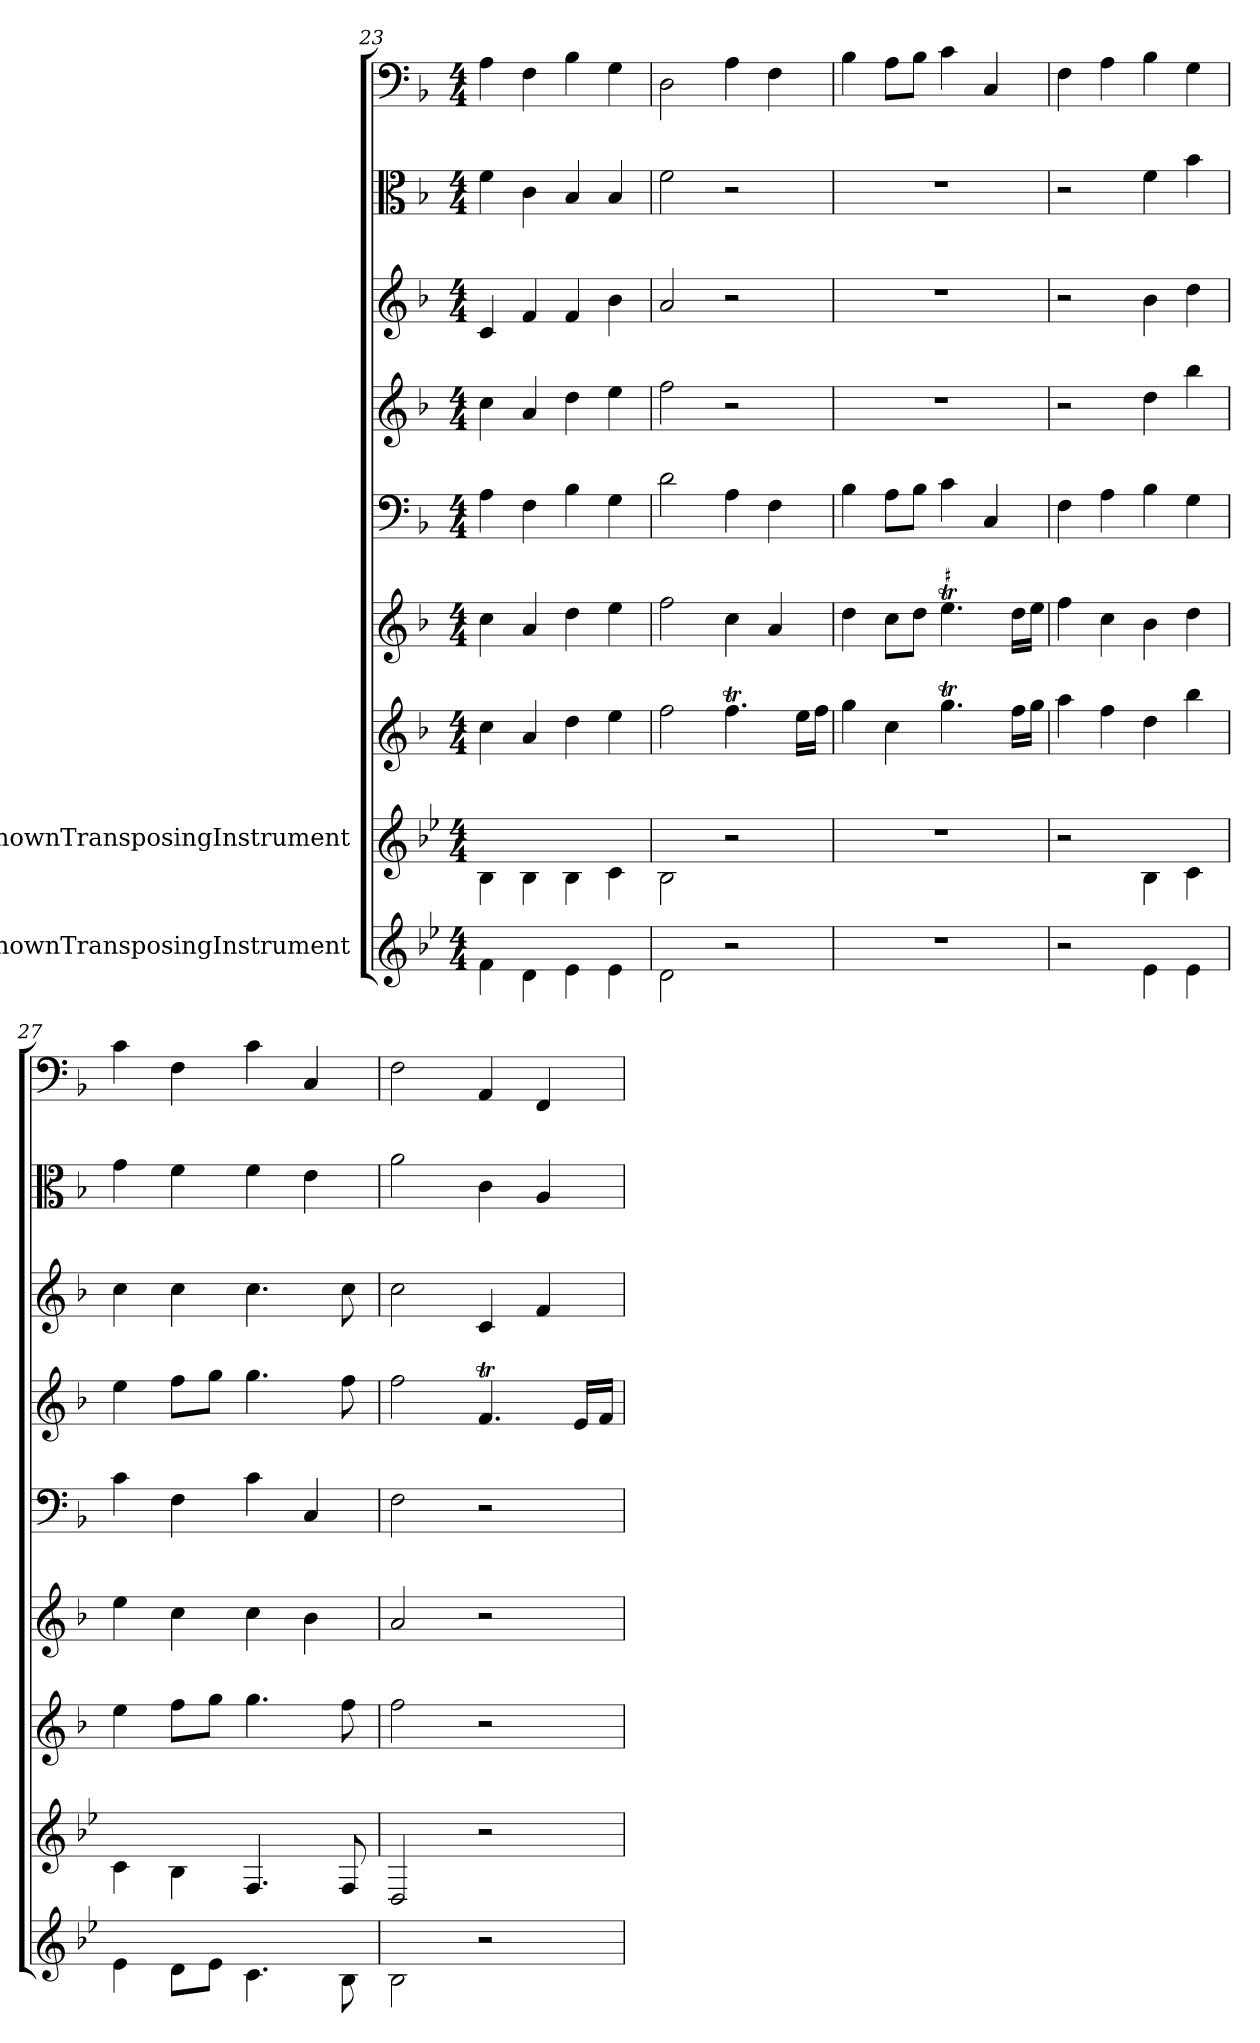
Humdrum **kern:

**kern	**kern	**kern	**kern	**kern	**kern	**kern	**kern	**kern
*part9	*part8	*part7	*part6	*part5	*part4	*part3	*part2	*part1
*staff9	*staff8	*staff7	*staff6	*staff5	*staff4	*staff3	*staff2	*staff1
*I"UnknownTransposingInstrument	*I"UnknownTransposingInstrument	*	*	*	*	*	*	*
*clefG2	*clefG2	*clefG2	*clefG2	*clefF4	*clefG2	*clefG2	*clefC3	*clefF4
*ITrd-4c-7	*ITrd-4c-7	*	*	*	*	*	*	*
*k[b-]	*k[b-]	*k[b-]	*k[b-]	*k[b-]	*k[b-]	*k[b-]	*k[b-]	*k[b-]
*M4/4	*M4/4	*M4/4	*M4/4	*M4/4	*M4/4	*M4/4	*M4/4	*M4/4
=23	=23	=23	=23	=23	=23	=23	=23	=23
4cc\	4f\	4cc\	4cc\	4A\	4cc\	4c/	4f\	4A\
4a\	4f\	4a/	4a/	4F\	4a/	4f/	4c\	4F\
4b-\	4f\	4dd\	4dd\	4B-\	4dd\	4f/	4B-/	4B-\
4b-\	4g\	4ee\	4ee\	4G\	4ee\	4b-\	4B-/	4G\
=24	=24	=24	=24	=24	=24	=24	=24	=24
2a\	2f\	2ff\	2ff\	2d\	2ff\	2a/	2f\	2D\
2r	2r	4.ffT\	4cc\	4A\	2r	2r	2r	4A\
.	.	.	4a/	4F\	.	.	.	4F\
.	.	16ee\LL	.	.	.	.	.	.
.	.	16ff\JJ	.	.	.	.	.	.
=25	=25	=25	=25	=25	=25	=25	=25	=25
1r	1r	4gg\	4dd\	4B-\	1r	1r	1r	4B-\
.	.	4cc\	8cc\L	8A\L	.	.	.	8A\L
.	.	.	8dd\J	8B-\J	.	.	.	8B-\J
!	!	!	!LO:TR:acc=#	!	!	!	!	!
.	.	4.ggT\	4.eeT\	4c\	.	.	.	4c\
.	.	.	.	4C/	.	.	.	4C/
.	.	16ff\LL	16dd\LL	.	.	.	.	.
.	.	16gg\JJ	16ee\JJ	.	.	.	.	.
=26	=26	=26	=26	=26	=26	=26	=26	=26
2r	2r	4aa\	4ff\	4F\	2r	2r	2r	4F\
.	.	4ff\	4cc\	4A\	.	.	.	4A\
4b-\	4f\	4dd\	4b-\	4B-\	4dd\	4b-\	4f\	4B-\
4b-\	4g\	4bb-\	4dd\	4G\	4bb-\	4dd\	4b-\	4G\
=27	=27	=27	=27	=27	=27	=27	=27	=27
4b-\	4g\	4ee\	4ee\	4c\	4ee\	4cc\	4g\	4c\
8a\L	4f\	8ff\L	4cc\	4F\	8ff\L	4cc\	4f\	4F\
8b-\J	.	8gg\J	.	.	8gg\J	.	.	.
4.g\	4.c/	4.gg\	4cc\	4c\	4.gg\	4.cc\	4f\	4c\
.	.	.	4b-\	4C/	.	.	4e\	4C/
8f\	8c/	8ff\	.	.	8ff\	8cc\	.	.
=28	=28	=28	=28	=28	=28	=28	=28	=28
2f\	2A/	2ff\	2a/	2F\	2ff\	2cc\	2a\	2F\
2r	2r	2r	2r	2r	4.fT/	4c/	4c\	4AA/
.	.	.	.	.	.	4f/	4A/	4FF/
.	.	.	.	.	16e/LL	.	.	.
.	.	.	.	.	16f/JJ	.	.	.
=	=	=	=	=	=	=	=	=
*-	*-	*-	*-	*-	*-	*-	*-	*-
